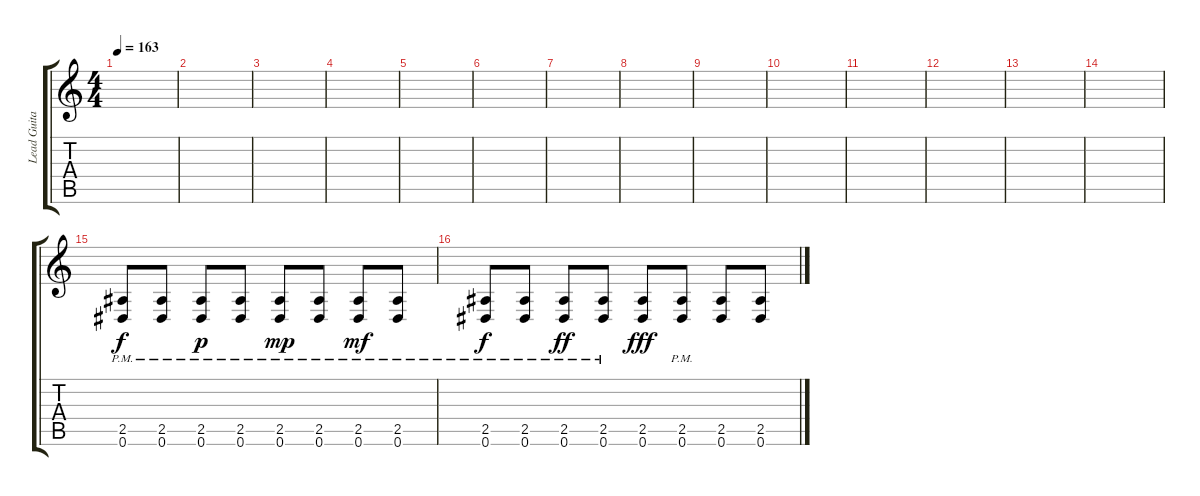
\track ("Lead Guitar" "Lead Guita") {instrument distortionguitar}
\staff {score tabs}
\tuning (Eb4 Bb3 Gb3 Db3 Ab2 Eb2) {hide}
\ts (4 4)
\tempo 163
\clef g2
\ks c
|
|
|
|
|
|
|
|
|
|
|
|
|
|
(2.5{pm} 0.6{pm}).8 (2.5{pm} 0.6{pm}).8 (2.5{pm} 0.6{pm}).8{dy p} (2.5{pm} 0.6{pm}).8 (2.5{pm} 0.6{pm}).8{dy mp} (2.5{pm} 0.6{pm}).8 (2.5{pm} 0.6{pm}).8{dy mf} (2.5{pm} 0.6{pm}).8 |
(2.5{pm} 0.6{pm}).8{dy f} (2.5{pm} 0.6{pm}).8 (2.5{pm} 0.6{pm}).8{dy ff} (2.5{pm} 0.6{pm}).8 (2.5 0.6).8{dy fff} (2.5{pm} 0.6{pm}).8 (2.5 0.6).8 (2.5 0.6).8
